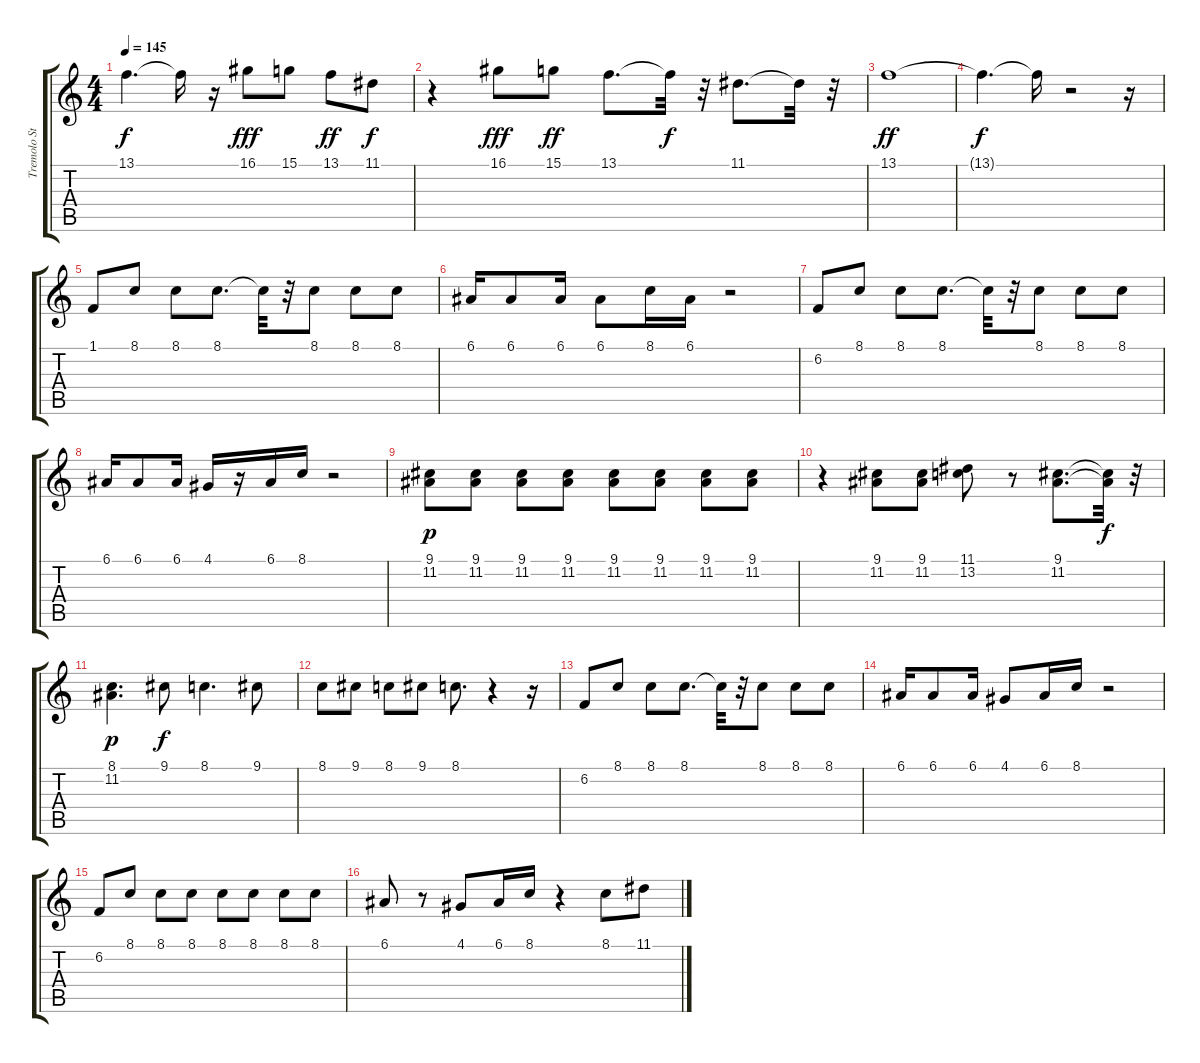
\track ("Tremolo Strings" "Tremolo St") {instrument tremolostrings}
\staff {score tabs}
\tuning (E4 B3 G3 D3 A2 E2) {hide}
\ts (4 4)
\tempo 145
\clef g2
\ks c
13.1.4{d dy f} 13.1{t}.16 r.16 16.1.8{dy fff} 15.1.8 13.1.8{dy ff} 11.1.8{dy f} |
r.4 16.1.8{dy fff} 15.1.8{dy ff} 13.1.8{d} 13.1{t}.32{dy f} r.32 11.1.8{d} 11.1{t}.32 r.32 |
13.1.1{dy ff} |
13.1{t}.4{d dy f} 13.1{t}.16 r.2 r.16 |
1.1.8 8.1.8 8.1.8 8.1.8{d} 8.1{t}.32 r.32 8.1.8 8.1.8 8.1.8 |
6.1.16 6.1.8 6.1.16 6.1.8 8.1.16 6.1.16 r.2 |
6.2.8 8.1.8 8.1.8 8.1.8{d} 8.1{t}.32 r.32 8.1.8 8.1.8 8.1.8 |
6.1.16 6.1.8 6.1.16 4.1.16 r.16 6.1.16 8.1.16 r.2 |
(9.1 11.2).8{dy p} (9.1 11.2).8 (9.1 11.2).8 (9.1 11.2).8 (9.1 11.2).8 (9.1 11.2).8 (9.1 11.2).8 (9.1 11.2).8 |
r.4 (9.1 11.2).8 (9.1 11.2).8 (11.1 13.2).8 r.8 (9.1 11.2).8{d} (9.1{t} 11.2{t}).32{dy f} r.32 |
(8.1 11.2).4{d dy p} 9.1.8{dy f} 8.1.4{d} 9.1.8 |
8.1.8 9.1.8 8.1.8 9.1.8 8.1.8{d} r.4 r.16 |
6.2.8 8.1.8 8.1.8 8.1.8{d} 8.1{t}.32 r.32 8.1.8 8.1.8 8.1.8 |
6.1.16 6.1.8 6.1.16 4.1.8 6.1.16 8.1.16 r.2 |
6.2.8 8.1.8 8.1.8 8.1.8 8.1.8 8.1.8 8.1.8 8.1.8 |
6.1.8 r.8 4.1.8 6.1.16 8.1.16 r.4 8.1.8 11.1.8
